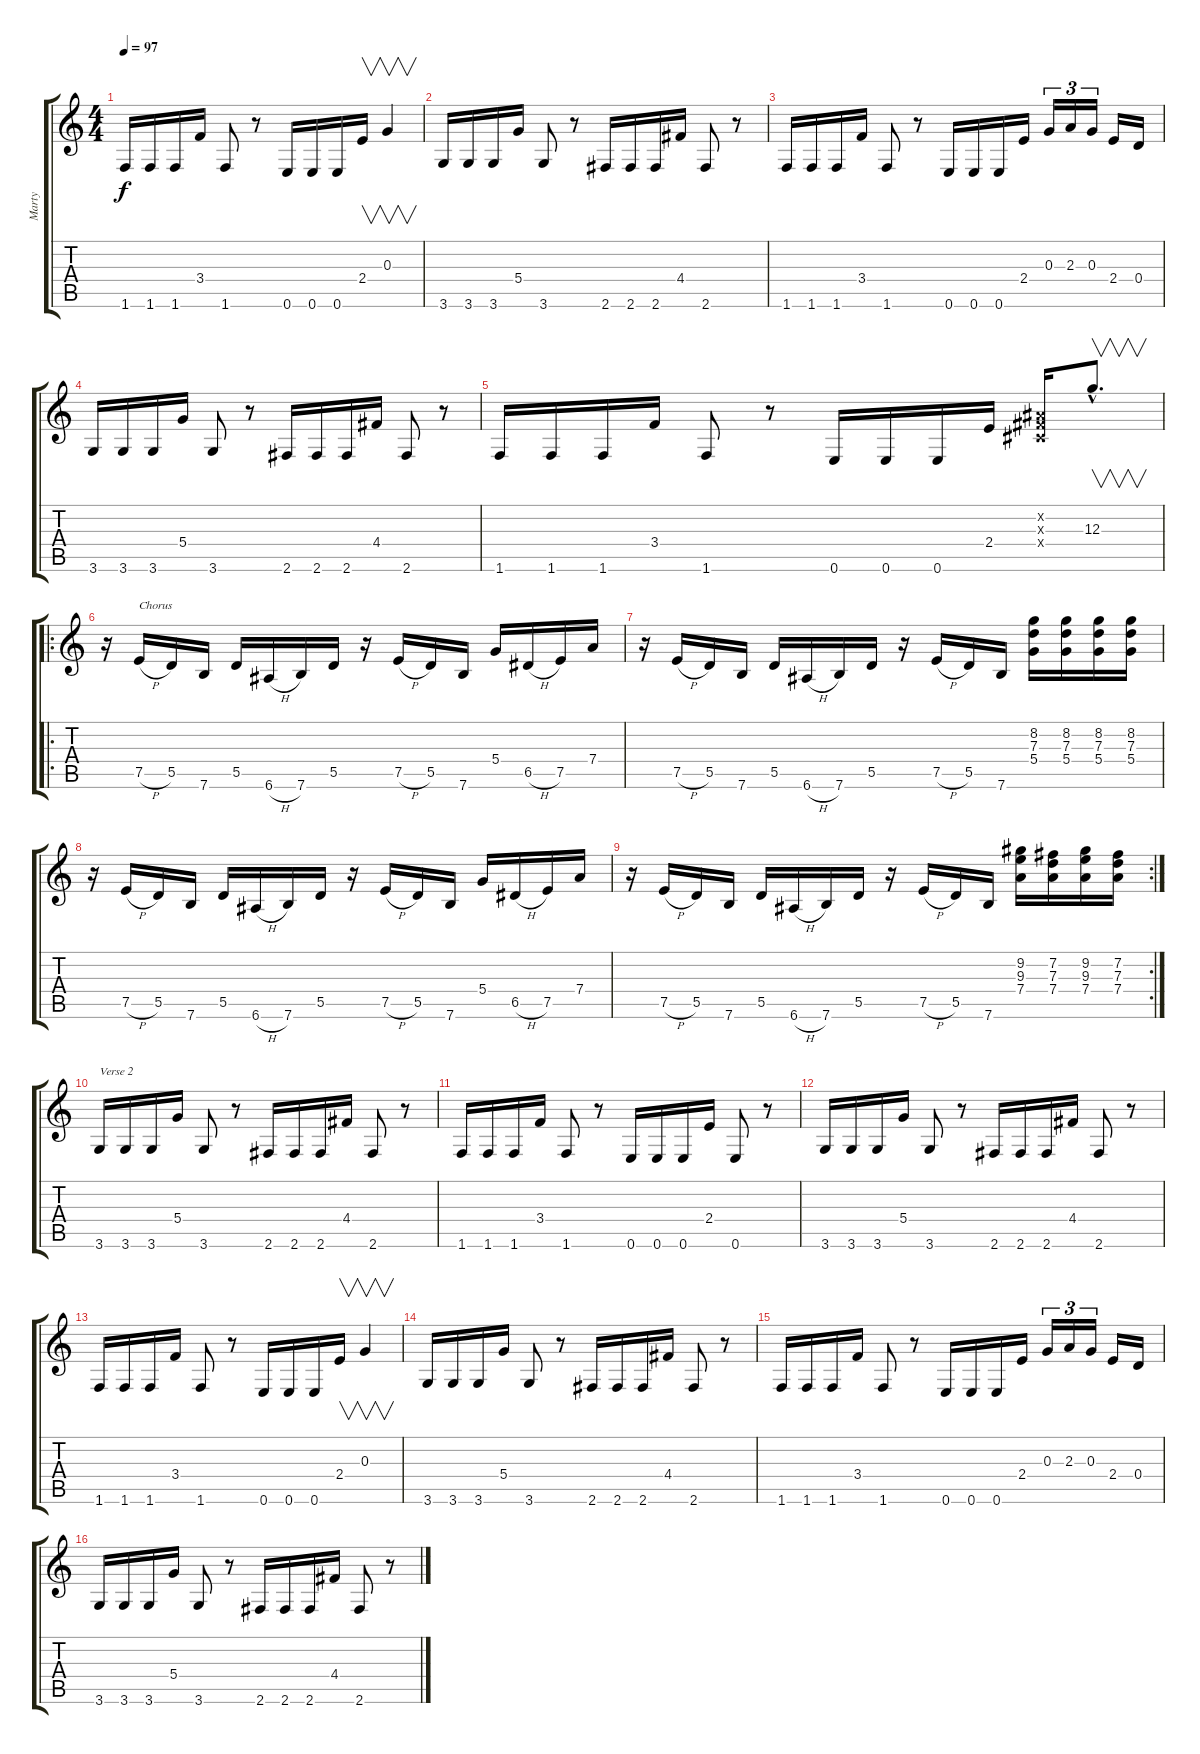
\track ("Marty " "Marty ") {instrument distortionguitar}
\staff {score tabs}
\tuning (E4 B3 G3 D3 A2 E2) {hide}
\ts (4 4)
\tempo 97
\clef g2
\ks c
1.6.16{dy f} 1.6.16 1.6.16 3.4.16 1.6.8 r.8 0.6.16 0.6.16 0.6.16 2.4.16{v} 0.3.4{v} |
3.6.16 3.6.16 3.6.16 5.4.16 3.6.8 r.8 2.6.16 2.6.16 2.6.16 4.4.16 2.6.8 r.8 |
1.6.16 1.6.16 1.6.16 3.4.16 1.6.8 r.8 0.6.16 0.6.16 0.6.16 2.4.16 0.3.16{tu (3 2)} 2.3.16{tu (3 2)} 0.3.16{tu (3 2)} 2.4.16 0.4.16 |
3.6.16 3.6.16 3.6.16 5.4.16 3.6.8 r.8 2.6.16 2.6.16 2.6.16 4.4.16 2.6.8 r.8 |
1.6.16 1.6.16 1.6.16 3.4.16 1.6.8 r.8 0.6.16 0.6.16 0.6.16 2.4.16 (-1.2{x} -1.3{x} -1.4{x}).16 12.3{hac}.8{v d} |
\ro
r.16 7.5{h}.16{txt "Chorus"} 5.5.16 7.6.16 5.5.16 6.6{h}.16 7.6.16 5.5.16 r.16 7.5{h}.16 5.5.16 7.6.16 5.4.16 6.5{h}.16 7.5.16 7.4.16 |
r.16 7.5{h}.16 5.5.16 7.6.16 5.5.16 6.6{h}.16 7.6.16 5.5.16 r.16 7.5{h}.16 5.5.16 7.6.16 (8.2 7.3 5.4).16 (8.2 7.3 5.4).16 (8.2 7.3 5.4).16 (8.2 7.3 5.4).16 |
r.16 7.5{h}.16 5.5.16 7.6.16 5.5.16 6.6{h}.16 7.6.16 5.5.16 r.16 7.5{h}.16 5.5.16 7.6.16 5.4.16 6.5{h}.16 7.5.16 7.4.16 |
\rc 2
r.16 7.5{h}.16 5.5.16 7.6.16 5.5.16 6.6{h}.16 7.6.16 5.5.16 r.16 7.5{h}.16 5.5.16 7.6.16 (9.2 9.3 7.4).16 (7.2 7.3 7.4).16 (9.2 9.3 7.4).16 (7.2 7.3 7.4).16 |
3.6.16{txt "Verse 2"} 3.6.16 3.6.16 5.4.16 3.6.8 r.8 2.6.16 2.6.16 2.6.16 4.4.16 2.6.8 r.8 |
1.6.16 1.6.16 1.6.16 3.4.16 1.6.8 r.8 0.6.16 0.6.16 0.6.16 2.4.16 0.6.8 r.8 |
3.6.16 3.6.16 3.6.16 5.4.16 3.6.8 r.8 2.6.16 2.6.16 2.6.16 4.4.16 2.6.8 r.8 |
1.6.16 1.6.16 1.6.16 3.4.16 1.6.8 r.8 0.6.16 0.6.16 0.6.16 2.4.16{v} 0.3.4{v} |
3.6.16 3.6.16 3.6.16 5.4.16 3.6.8 r.8 2.6.16 2.6.16 2.6.16 4.4.16 2.6.8 r.8 |
1.6.16 1.6.16 1.6.16 3.4.16 1.6.8 r.8 0.6.16 0.6.16 0.6.16 2.4.16 0.3.16{tu (3 2)} 2.3.16{tu (3 2)} 0.3.16{tu (3 2)} 2.4.16 0.4.16 |
3.6.16 3.6.16 3.6.16 5.4.16 3.6.8 r.8 2.6.16 2.6.16 2.6.16 4.4.16 2.6.8 r.8
